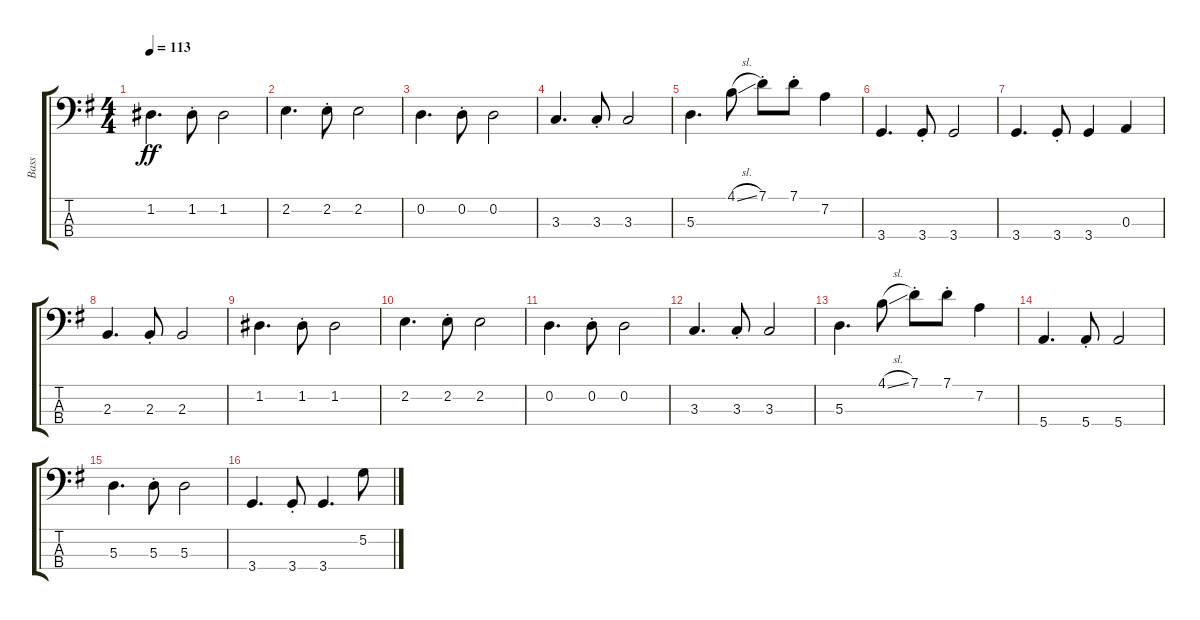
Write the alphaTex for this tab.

\track ("Bass" "Bass") {instrument electricbasspick}
\staff {score tabs}
\tuning (G2 D2 A1 E1) {hide}
\ts (4 4)
\tempo 113
\clef f4
\ks g
1.2.4{d dy ff} 1.2{st}.8 1.2.2 |
2.2.4{d} 2.2{st}.8 2.2.2 |
0.2.4{d} 0.2{st}.8 0.2.2 |
3.3.4{d} 3.3{st}.8 3.3.2 |
5.3.4{d} 4.1{sl}.8 7.1{st}.8 7.1{st}.8 7.2.4 |
3.4.4{d} 3.4{st}.8 3.4.2 |
3.4.4{d} 3.4{st}.8 3.4.4 0.3.4 |
2.3.4{d} 2.3{st}.8 2.3.2 |
1.2.4{d} 1.2{st}.8 1.2.2 |
2.2.4{d} 2.2{st}.8 2.2.2 |
0.2.4{d} 0.2{st}.8 0.2.2 |
3.3.4{d} 3.3{st}.8 3.3.2 |
5.3.4{d} 4.1{sl}.8 7.1{st}.8 7.1{st}.8 7.2.4 |
5.4.4{d} 5.4{st}.8 5.4.2 |
5.3.4{d} 5.3{st}.8 5.3.2 |
3.4.4{d} 3.4{st}.8 3.4.4{d} 5.2.8
